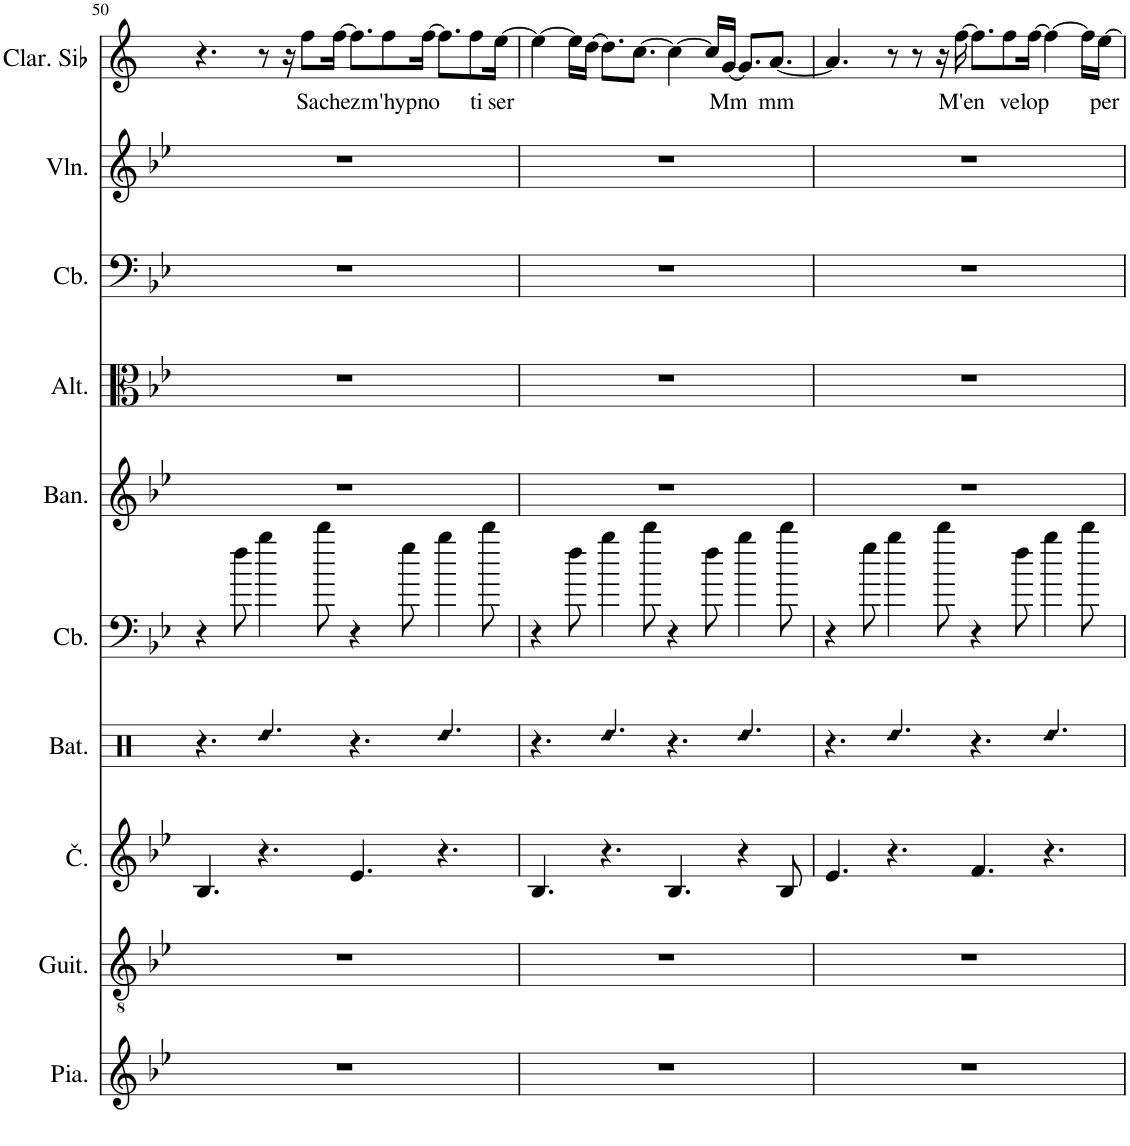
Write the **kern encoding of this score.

**kern	**kern	**kern	**kern	**kern	**kern	**kern	**kern	**kern	**kern	**text
*part10	*part9	*part8	*part7	*part6	*part5	*part4	*part3	*part2	*part1	*part1
*staff10	*staff9	*staff8	*staff7	*staff6	*staff5	*staff4	*staff3	*staff2	*staff1	*staff1
*I"Piano	*I"Guitare classique, Guitare	*I"Čelo, Basse ac�	*I"Batterie, Percu	*I"Contrebasse, Basse ac.	*I"Bandonéon, Synth�	*I"Alto, Viole	*I"Contrebasse, Basse	*I"Violon, Violon	*I"Clarinette en Sib	*
*I'Pia.	*I'Guit.	*	*I'Bat.	*I'Cb.	*I'Ban.	*I'Alt.	*I'Cb.	*I'Vln.	*I'Clar. Sib	*
!!LO:PB:g=z
*clefG2	*clefGv2	*clefG2	*clefX	*clefF4	*clefG2	*clefC3	*clefF4	*clefG2	*clefG2	*
*	*	*Trd14c24	*	*Trd7c12	*	*	*Trd7c12	*	*Trd1c2	*
*k[b-e-]	*k[b-e-]	*k[b-e-]	*k[]	*k[b-e-]	*k[b-e-]	*k[b-e-]	*k[b-e-]	*k[b-e-]	*k[]	*
*M12/8	*M12/8	*M12/8	*M12/8	*M12/8	*M12/8	*M12/8	*M12/8	*M12/8	*M12/8	*
=50	=50	=50	=50	=50	=50	=50	=50	=50	=50	=50
1.r	1.r	4.B-/	4.r	4r	1.r	1.r	1.r	1.r	4.r	.
.	.	.	.	8ff\	.	.	.	.	.	.
!	!	!	!LO:N:head=diamond	!	!	!	!	!	!	!
.	.	4.r	4.Rdd/	4bb-\	.	.	.	.	8r	.
.	.	.	.	.	.	.	.	.	16r	.
!	!	!	!	!	!	!	!	!	!	!LO:LY:b
.	.	.	.	.	.	.	.	.	8ff\L	Sa
.	.	.	.	8ddd\	.	.	.	.	.	.
!	!	!	!	!	!	!	!	!	!	!LO:LY:b
.	.	.	.	.	.	.	.	.	[16ff\Jk	chez
.	.	4.e-/	4.r	4r	.	.	.	.	8.ff\L]	.
!	!	!	!	!	!	!	!	!	!	!LO:LY:b
.	.	.	.	.	.	.	.	.	8ff\	m'hyp
.	.	.	.	8gg\	.	.	.	.	.	.
!	!	!	!	!	!	!	!	!	!	!LO:LY:b
.	.	.	.	.	.	.	.	.	[16ff\Jk	no
!	!	!	!LO:N:head=diamond	!	!	!	!	!	!	!
.	.	4.r	4.Rdd/	4bb-\	.	.	.	.	8.ff\L]	.
!	!	!	!	!	!	!	!	!	!	!LO:LY:b
.	.	.	.	.	.	.	.	.	8ff\	ti
.	.	.	.	8ddd\	.	.	.	.	.	.
!	!	!	!	!	!	!	!	!	!	!LO:LY:b
.	.	.	.	.	.	.	.	.	[16ee\Jk	ser
=51	=51	=51	=51	=51	=51	=51	=51	=51	=51	=51
1.r	1.r	4.B-/	4.r	4r	1.r	1.r	1.r	1.r	4ee\_	.
.	.	.	.	8ff\	.	.	.	.	16ee\LL]	.
.	.	.	.	.	.	.	.	.	[16dd\JJ	.
!	!	!	!LO:N:head=diamond	!	!	!	!	!	!	!
.	.	4.r	4.Rdd/	4bb-\	.	.	.	.	8.dd\L]	.
.	.	.	.	.	.	.	.	.	[8.cc\J	.
.	.	.	.	8ddd\	.	.	.	.	.	.
.	.	4.B-/	4.r	4r	.	.	.	.	4cc\_	.
.	.	.	.	8ff\	.	.	.	.	16cc/LL]	.
!	!	!	!	!	!	!	!	!	!	!LO:LY:b
.	.	.	.	.	.	.	.	.	[16g/JJ	Mm
!	!	!	!LO:N:head=diamond	!	!	!	!	!	!	!
.	.	4r	4.Rdd/	4bb-\	.	.	.	.	8.g/L]	.
!	!	!	!	!	!	!	!	!	!	!LO:LY:b
.	.	.	.	.	.	.	.	.	[8.a/J	mm
.	.	8B-/	.	8ddd\	.	.	.	.	.	.
=52	=52	=52	=52	=52	=52	=52	=52	=52	=52	=52
1.r	1.r	4.e-/	4.r	4r	1.r	1.r	1.r	1.r	4.a/]	.
.	.	.	.	8gg\	.	.	.	.	.	.
!	!	!	!LO:N:head=diamond	!	!	!	!	!	!	!
.	.	4.r	4.Rdd/	4bb-\	.	.	.	.	8r	.
.	.	.	.	.	.	.	.	.	8r	.
.	.	.	.	8ddd\	.	.	.	.	16r	.
!	!	!	!	!	!	!	!	!	!	!LO:LY:b
.	.	.	.	.	.	.	.	.	[16ff\	M'en
.	.	4.f/	4.r	4r	.	.	.	.	8.ff\L]	.
!	!	!	!	!	!	!	!	!	!	!LO:LY:b
.	.	.	.	.	.	.	.	.	8ff\	ve
.	.	.	.	8ff\	.	.	.	.	.	.
!	!	!	!	!	!	!	!	!	!	!LO:LY:b
.	.	.	.	.	.	.	.	.	[16ff\Jk	lop
!	!	!	!LO:N:head=diamond	!	!	!	!	!	!	!
.	.	4.r	4.Rdd/	4bb-\	.	.	.	.	4ff\_	.
.	.	.	.	8ddd\	.	.	.	.	16ff\LL]	.
!	!	!	!	!	!	!	!	!	!	!LO:LY:b
.	.	.	.	.	.	.	.	.	[16ee\JJ	per
=	=	=	=	=	=	=	=	=	=	=
*-	*-	*-	*-	*-	*-	*-	*-	*-	*-	*-
